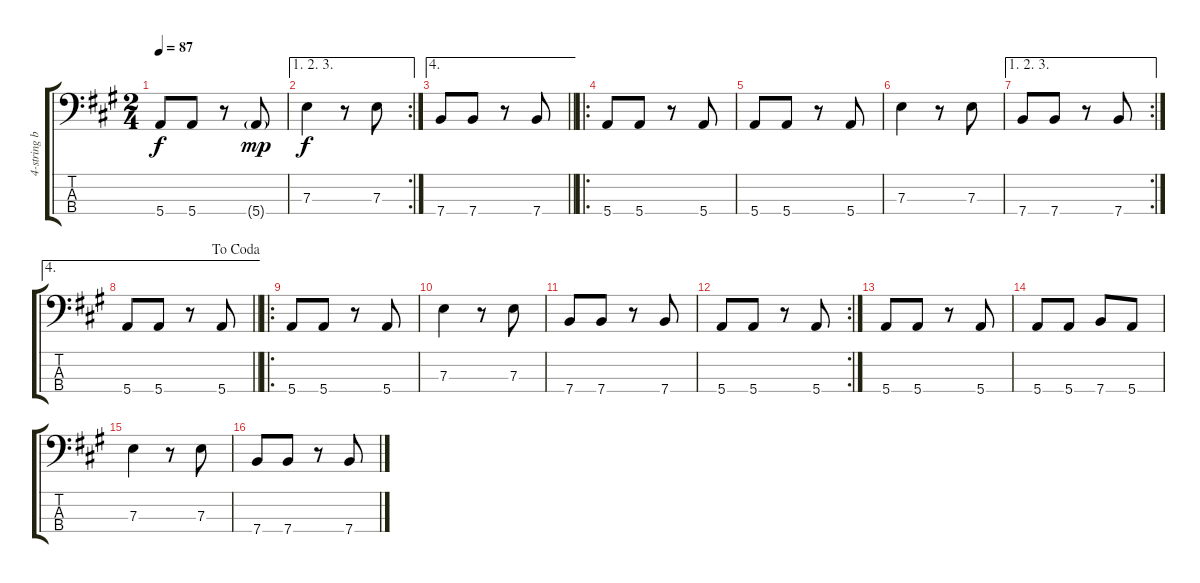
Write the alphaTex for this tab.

\track ("4-string bass" "4-string b") {instrument electricbassfinger}
\staff {score tabs}
\tuning (G2 D2 A1 E1) {hide}
\ts (2 4)
\tempo 87
\clef f4
\ks a
5.4.8{dy f} 5.4.8 r.8 5.4{g}.8{dy mp} |
\ae (1 2 3)
\rc 2
7.3.4{dy f} r.8 7.3.8 |
\ae 4
\barLineRight lightlight
7.4.8 7.4.8 r.8 7.4.8 |
\ro
5.4.8 5.4.8 r.8 5.4.8 |
5.4.8 5.4.8 r.8 5.4.8 |
7.3.4 r.8 7.3.8 |
\ae (1 2 3)
\rc 2
7.4.8 7.4.8 r.8 7.4.8 |
\ae 4
\jump dacoda
\barLineRight lightlight
5.4.8 5.4.8 r.8 5.4.8 |
\ro
5.4.8 5.4.8 r.8 5.4.8 |
7.3.4 r.8 7.3.8 |
7.4.8 7.4.8 r.8 7.4.8 |
\rc 2
5.4.8 5.4.8 r.8 5.4.8 |
5.4.8 5.4.8 r.8 5.4.8 |
5.4.8 5.4.8 7.4.8 5.4.8 |
7.3.4 r.8 7.3.8 |
7.4.8 7.4.8 r.8 7.4.8
